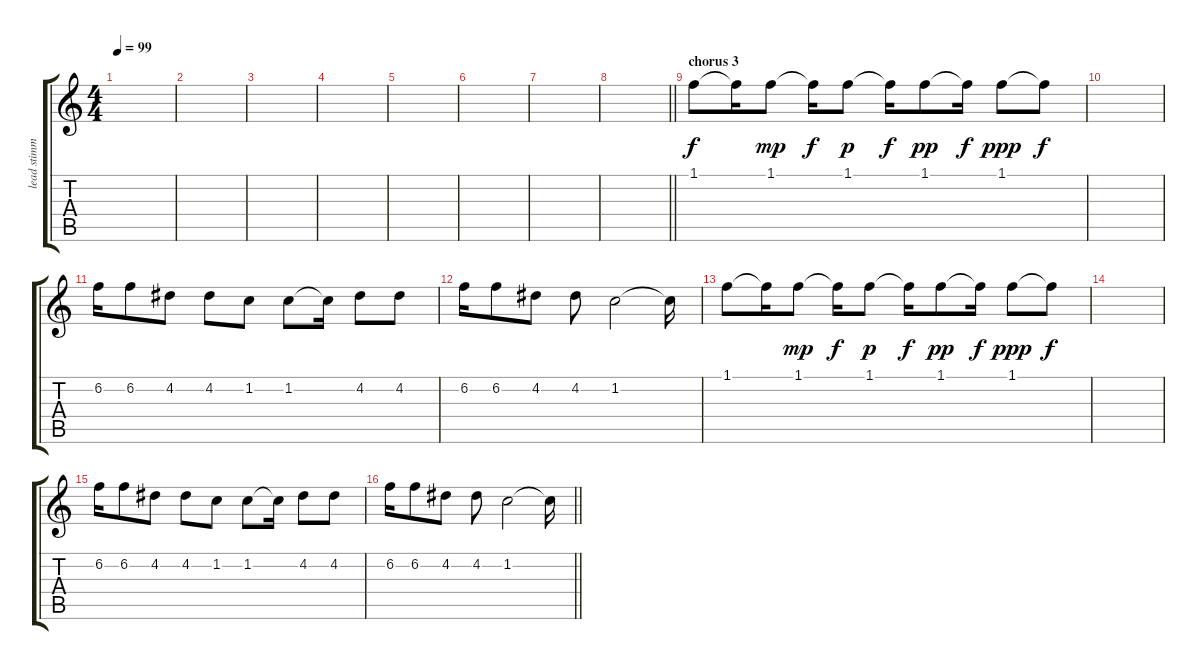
\track ("lead stimme" "lead stimm") {instrument electricguitarjazz}
\staff {score tabs}
\tuning (E4 B3 G3 D3 A2 E2) {hide}
\ts (4 4)
\tempo 99
\clef g2
\ks c
|
|
|
|
|
|
|
\barLineRight lightlight
|
\section ("" "chorus 3")
1.1.8 1.1{t}.16 1.1.8{dy mp} 1.1{t}.16{dy f} 1.1.8{dy p} 1.1{t}.16{dy f} 1.1.8{dy pp} 1.1{t}.16{dy f} 1.1.8{dy ppp} 1.1{t}.8{dy f} |
|
6.2.16 6.2.8 4.2.8 4.2.8 1.2.8 1.2.8 1.2{t}.16 4.2.8 4.2.8 |
6.2.16 6.2.8 4.2.8 4.2.8 1.2.2 1.2{t}.16 |
1.1.8 1.1{t}.16 1.1.8{dy mp} 1.1{t}.16{dy f} 1.1.8{dy p} 1.1{t}.16{dy f} 1.1.8{dy pp} 1.1{t}.16{dy f} 1.1.8{dy ppp} 1.1{t}.8{dy f} |
|
6.2.16 6.2.8 4.2.8 4.2.8 1.2.8 1.2.8 1.2{t}.16 4.2.8 4.2.8 |
\barLineRight lightlight
6.2.16 6.2.8 4.2.8 4.2.8 1.2.2 1.2{t}.16
